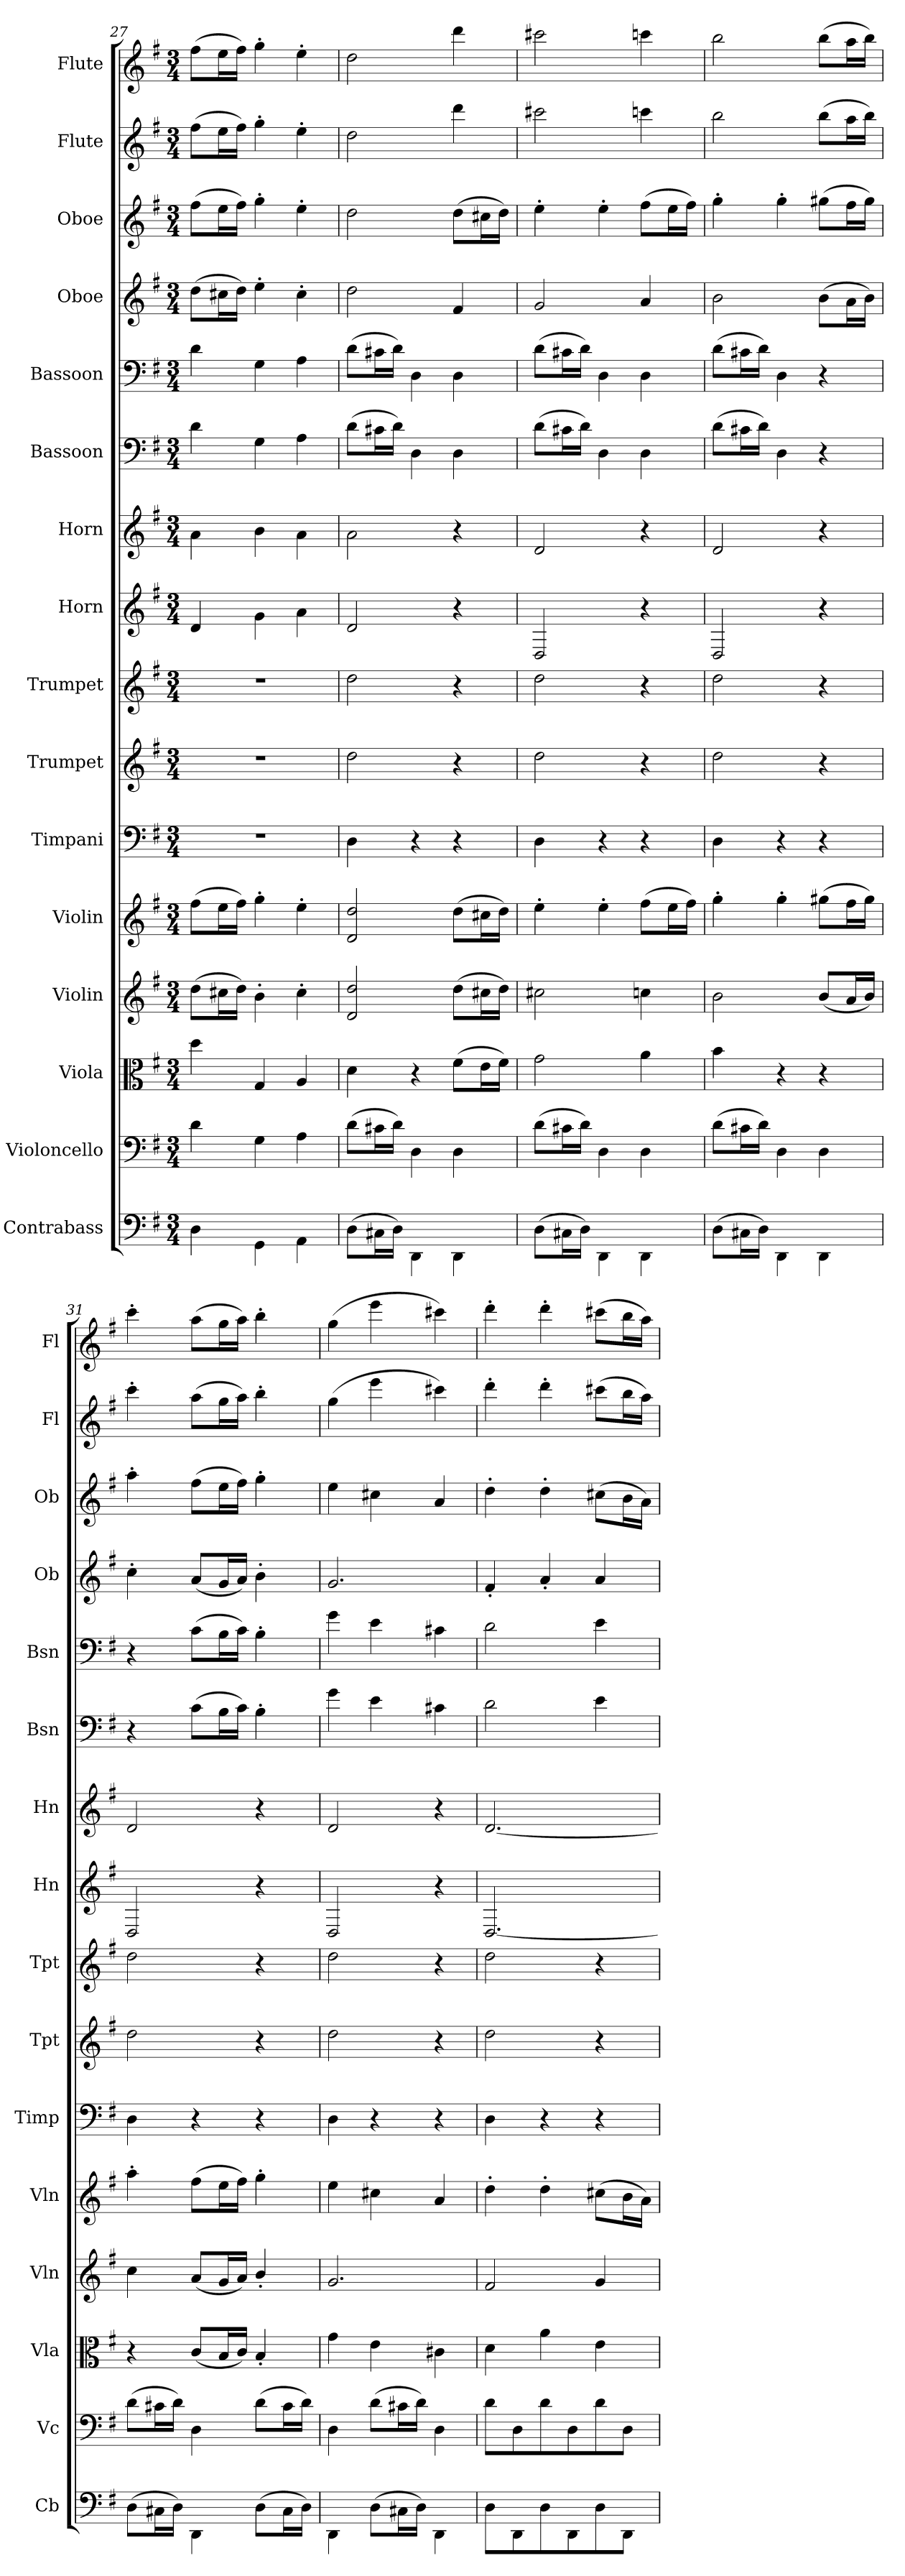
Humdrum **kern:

**kern	**kern	**kern	**kern	**kern	**kern	**kern	**kern	**kern	**kern	**kern	**kern	**kern	**kern	**kern	**kern
*part16	*part15	*part14	*part13	*part12	*part11	*part10	*part9	*part8	*part7	*part6	*part5	*part4	*part3	*part2	*part1
*staff16	*staff15	*staff14	*staff13	*staff12	*staff11	*staff10	*staff9	*staff8	*staff7	*staff6	*staff5	*staff4	*staff3	*staff2	*staff1
*I"Contrabass	*I"Violoncello	*I"Viola	*I"Violin	*I"Violin	*I"Timpani	*I"Trumpet	*I"Trumpet	*I"Horn	*I"Horn	*I"Bassoon	*I"Bassoon	*I"Oboe	*I"Oboe	*I"Flute	*I"Flute
*I'Cb	*I'Vc	*I'Vla	*I'Vln	*I'Vln	*I'Timp	*I'Tpt	*I'Tpt	*I'Hn	*I'Hn	*I'Bsn	*I'Bsn	*I'Ob	*I'Ob	*I'Fl	*I'Fl
*clefF4	*clefF4	*clefC3	*clefG2	*clefG2	*clefF4	*clefG2	*clefG2	*clefG2	*clefG2	*clefF4	*clefF4	*clefG2	*clefG2	*clefG2	*clefG2
*k[f#]	*k[f#]	*k[f#]	*k[f#]	*k[f#]	*k[f#]	*k[f#]	*k[f#]	*k[f#]	*k[f#]	*k[f#]	*k[f#]	*k[f#]	*k[f#]	*k[f#]	*k[f#]
*M3/4	*M3/4	*M3/4	*M3/4	*M3/4	*M3/4	*M3/4	*M3/4	*M3/4	*M3/4	*M3/4	*M3/4	*M3/4	*M3/4	*M3/4	*M3/4
=27	=27	=27	=27	=27	=27	=27	=27	=27	=27	=27	=27	=27	=27	=27	=27
4D\	4d\	4dd\	(8dd\L	(8ff#\L	2.r	2.r	2.r	4d/	4a\	4d\	4d\	(8dd\L	(8ff#\L	(8ff#\L	(8ff#\L
.	.	.	16cc#X\L	16ee\L	.	.	.	.	.	.	.	16cc#X\L	16ee\L	16ee\L	16ee\L
.	.	.	16dd\JJ)	16ff#\JJ)	.	.	.	.	.	.	.	16dd\JJ)	16ff#\JJ)	16ff#\JJ)	16ff#\JJ)
4GG\	4G\	4G/	4b'\	4gg'\	.	.	.	4g\	4b\	4G\	4G\	4ee'\	4gg'\	4gg'\	4gg'\
4AA\	4A\	4A/	4cc#'\	4ee'\	.	.	.	4a\	4a\	4A\	4A\	4cc#'\	4ee'\	4ee'\	4ee'\
=28	=28	=28	=28	=28	=28	=28	=28	=28	=28	=28	=28	=28	=28	=28	=28
(8D\L	(8d\L	4d\	2d/ 2dd/	2d/ 2dd/	4D\	2dd\	2dd\	2d/	2a\	(8d\L	(8d\L	2dd\	2dd\	2dd\	2dd\
16C#X\L	16c#X\L	.	.	.	.	.	.	.	.	16c#X\L	16c#X\L	.	.	.	.
16D\JJ)	16d\JJ)	.	.	.	.	.	.	.	.	16d\JJ)	16d\JJ)	.	.	.	.
4DD\	4D\	4r	.	.	4r	.	.	.	.	4D\	4D\	.	.	.	.
4DD\	4D\	(8f#\L	(8dd\L	(8dd\L	4r	4r	4r	4r	4r	4D\	4D\	4f#/	(8dd\L	4ddd\	4ddd\
.	.	16e\L	16cc#X\L	16cc#X\L	.	.	.	.	.	.	.	.	16cc#X\L	.	.
.	.	16f#\JJ)	16dd\JJ)	16dd\JJ)	.	.	.	.	.	.	.	.	16dd\JJ)	.	.
=29	=29	=29	=29	=29	=29	=29	=29	=29	=29	=29	=29	=29	=29	=29	=29
(8D\L	(8d\L	2g\	2cc#X\	4ee'\	4D\	2dd\	2dd\	2D/	2d/	(8d\L	(8d\L	2g/	4ee'\	2ccc#X\	2ccc#X\
16C#X\L	16c#X\L	.	.	.	.	.	.	.	.	16c#X\L	16c#X\L	.	.	.	.
16D\JJ)	16d\JJ)	.	.	.	.	.	.	.	.	16d\JJ)	16d\JJ)	.	.	.	.
4DD\	4D\	.	.	4ee'\	4r	.	.	.	.	4D\	4D\	.	4ee'\	.	.
4DD\	4D\	4a\	4ccn\	(8ff#\L	4r	4r	4r	4r	4r	4D\	4D\	4a/	(8ff#\L	4cccn\	4cccn\
.	.	.	.	16ee\L	.	.	.	.	.	.	.	.	16ee\L	.	.
.	.	.	.	16ff#\JJ)	.	.	.	.	.	.	.	.	16ff#\JJ)	.	.
=30	=30	=30	=30	=30	=30	=30	=30	=30	=30	=30	=30	=30	=30	=30	=30
(8D\L	(8d\L	4b\	2b\	4gg'\	4D\	2dd\	2dd\	2D/	2d/	(8d\L	(8d\L	2b\	4gg'\	2bb\	2bb\
16C#X\L	16c#X\L	.	.	.	.	.	.	.	.	16c#X\L	16c#X\L	.	.	.	.
16D\JJ)	16d\JJ)	.	.	.	.	.	.	.	.	16d\JJ)	16d\JJ)	.	.	.	.
4DD\	4D\	4r	.	4gg'\	4r	.	.	.	.	4D\	4D\	.	4gg'\	.	.
4DD\	4D\	4r	(8b/L	(8gg#X\L	4r	4r	4r	4r	4r	4r	4r	(8b\L	(8gg#X\L	(8bb\L	(8bb\L
.	.	.	16a/L	16ff#\L	.	.	.	.	.	.	.	16a\L	16ff#\L	16aa\L	16aa\L
.	.	.	16b/JJ)	16gg#\JJ)	.	.	.	.	.	.	.	16b\JJ)	16gg#\JJ)	16bb\JJ)	16bb\JJ)
=31	=31	=31	=31	=31	=31	=31	=31	=31	=31	=31	=31	=31	=31	=31	=31
(8D\L	(8d\L	4r	4cc\	4aa'\	4D\	2dd\	2dd\	2D/	2d/	4r	4r	4cc'\	4aa'\	4ccc'\	4ccc'\
16C#X\L	16c#X\L	.	.	.	.	.	.	.	.	.	.	.	.	.	.
16D\JJ)	16d\JJ)	.	.	.	.	.	.	.	.	.	.	.	.	.	.
4DD\	4D\	(8c/L	(8a/L	(8ff#\L	4r	.	.	.	.	(8c\L	(8c\L	(8a/L	(8ff#\L	(8aa\L	(8aa\L
.	.	16B/L	16g/L	16ee\L	.	.	.	.	.	16B\L	16B\L	16g/L	16ee\L	16gg\L	16gg\L
.	.	16c/JJ)	16a/JJ)	16ff#\JJ)	.	.	.	.	.	16c\JJ)	16c\JJ)	16a/JJ)	16ff#\JJ)	16aa\JJ)	16aa\JJ)
(8D\L	(8d\L	4B'/	4b'/	4gg'\	4r	4r	4r	4r	4r	4B'\	4B'\	4b'\	4gg'\	4bb'\	4bb'\
16C#\L	16c#\L	.	.	.	.	.	.	.	.	.	.	.	.	.	.
16D\JJ)	16d\JJ)	.	.	.	.	.	.	.	.	.	.	.	.	.	.
=32	=32	=32	=32	=32	=32	=32	=32	=32	=32	=32	=32	=32	=32	=32	=32
4DD\	4D\	4g\	2.g/	4ee\	4D\	2dd\	2dd\	2D/	2d/	4g\	4g\	2.g/	4ee\	(4gg\	(4gg\
(8D\L	(8d\L	4e\	.	4cc#X\	4r	.	.	.	.	4e\	4e\	.	4cc#X\	4eee\	4eee\
16C#X\L	16c#X\L	.	.	.	.	.	.	.	.	.	.	.	.	.	.
16D\JJ)	16d\JJ)	.	.	.	.	.	.	.	.	.	.	.	.	.	.
4DD\	4D\	4c#X\	.	4a/	4r	4r	4r	4r	4r	4c#X\	4c#X\	.	4a/	4ccc#X\)	4ccc#X\)
=33	=33	=33	=33	=33	=33	=33	=33	=33	=33	=33	=33	=33	=33	=33	=33
8D\L	8d\L	4d\	2f#/	4dd'\	4D\	2dd\	2dd\	[2.D/	[2.d/	2d\	2d\	4f#'/	4dd'\	4ddd'\	4ddd'\
8DD\	8D\	.	.	.	.	.	.	.	.	.	.	.	.	.	.
8D\	8d\	4a\	.	4dd'\	4r	.	.	.	.	.	.	4a'/	4dd'\	4ddd'\	4ddd'\
8DD\	8D\	.	.	.	.	.	.	.	.	.	.	.	.	.	.
8D\	8d\	4e\	4g/	(8cc#X\L	4r	4r	4r	.	.	4e\	4e\	4a/	(8cc#X\L	(8ccc#X\L	(8ccc#X\L
8DD\J	8D\J	.	.	16b\L	.	.	.	.	.	.	.	.	16b\L	16bb\L	16bb\L
.	.	.	.	16a\JJ)	.	.	.	.	.	.	.	.	16a\JJ)	16aa\JJ)	16aa\JJ)
=	=	=	=	=	=	=	=	=	=	=	=	=	=	=	=
*-	*-	*-	*-	*-	*-	*-	*-	*-	*-	*-	*-	*-	*-	*-	*-
